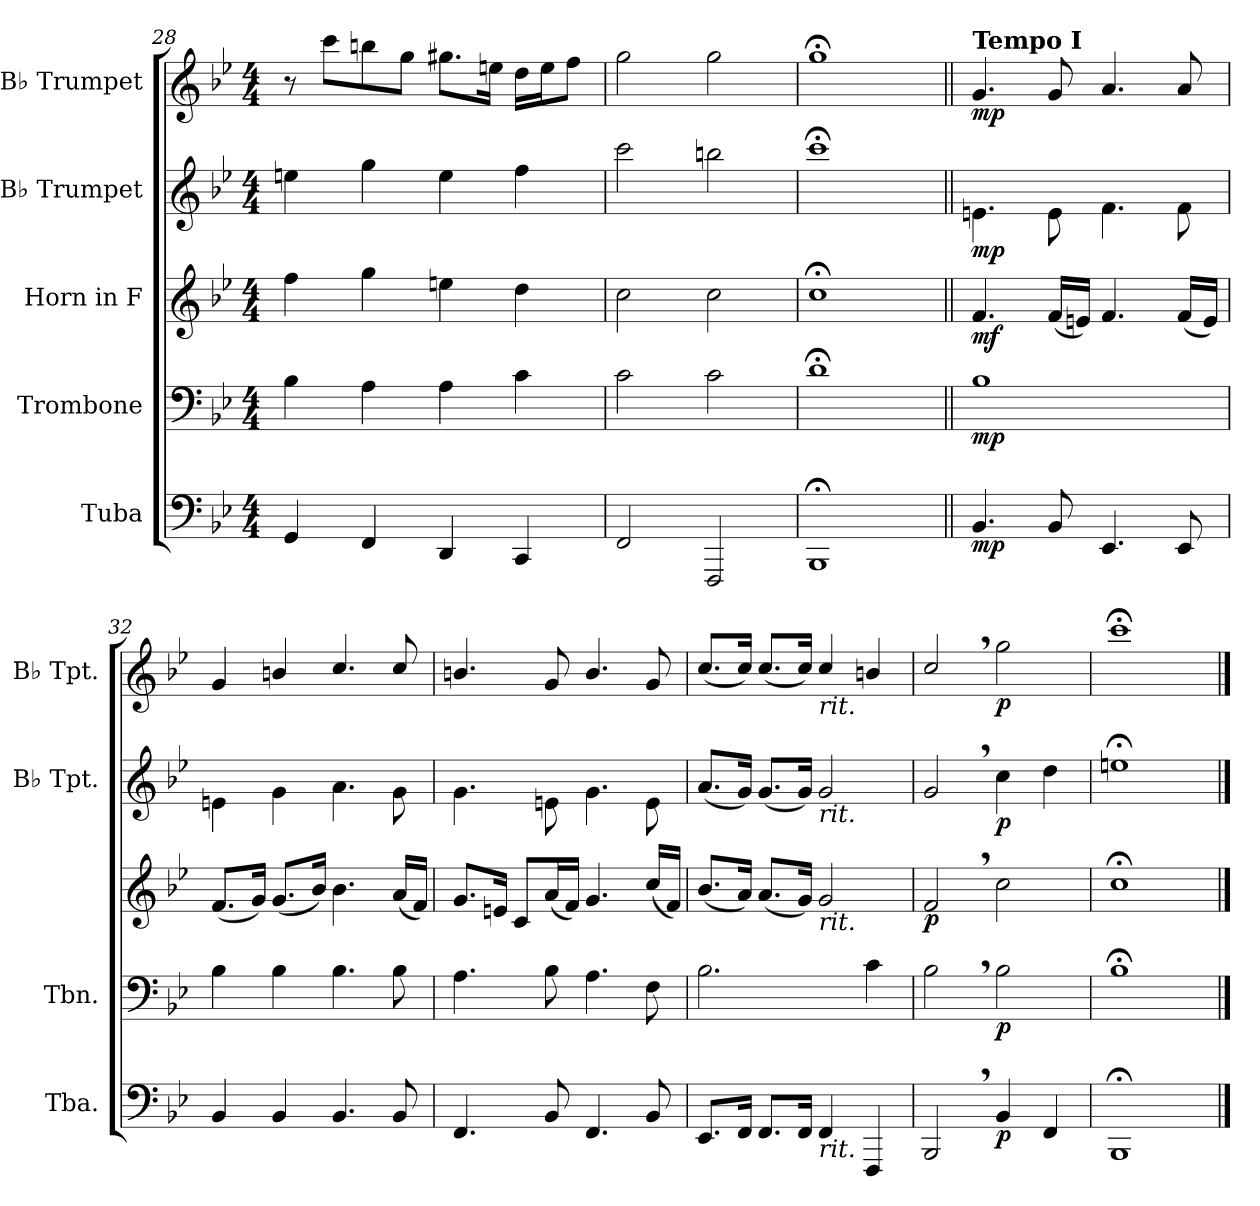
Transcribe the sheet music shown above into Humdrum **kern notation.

**kern	**dynam	**kern	**dynam	**kern	**dynam	**kern	**dynam	**kern	**dynam
*part5	*part5	*part4	*part4	*part3	*part3	*part2	*part2	*part1	*part1
*staff5	*staff5	*staff4	*staff4	*staff3	*staff3	*staff2	*staff2	*staff1	*staff1
*I"Tuba	*	*I"Trombone	*	*I"Horn in F	*	*I"B♭ Trumpet	*	*I"B♭ Trumpet	*
*I'Tba.	*	*I'Tbn.	*	*	*	*I'B♭ Tpt.	*	*I'B♭ Tpt.	*
*clefF4	*	*clefF4	*	*clefG2	*	*clefG2	*	*clefG2	*
*	*	*	*	*ITrd4c7	*	*ITrd1c2	*	*ITrd1c2	*
*k[b-e-]	*	*k[b-e-]	*	*k[b-e-a-]	*	*k[b-e-a-d-]	*	*k[b-e-a-d-]	*
*M4/4	*	*M4/4	*	*M4/4	*	*M4/4	*	*M4/4	*
=28	=28	=28	=28	=28	=28	=28	=28	=28	=28
4GG/	.	4B-\	.	4b-\	.	4ddn\	.	8r	.
.	.	.	.	.	.	.	.	8bb-\L	.
4FF/	.	4A\	.	4cc\	.	4ff\	.	8aan\	.
.	.	.	.	.	.	.	.	8ff\J	.
4DD/	.	4A\	.	4an\	.	4dd\	.	8.ff#X\L	.
.	.	.	.	.	.	.	.	16ddn\Jk	.
4CC/	.	4c\	.	4g\	.	4ee-\	.	16cc\LL	.
.	.	.	.	.	.	.	.	16dd\J	.
.	.	.	.	.	.	.	.	8ee-\J	.
!!LO:PB:g=z
=29	=29	=29	=29	=29	=29	=29	=29	=29	=29
2FF/	.	2c\	.	2f\	.	2bb-\	.	2ff\	.
2FFF/	.	2c\	.	2f\	.	2aan\	.	2ff\	.
=30	=30	=30	=30	=30	=30	=30	=30	=30	=30
1BBB-;<Z	.	1d;<Z	.	1f;<Z	.	1bb-;<Z	.	1ff;<Z	.
=31||	=31||	=31||	=31||	=31||	=31||	=31||	=31||	=31||	=31||
*	*	*	*	*	*	*	*	*MM55	*
!	!	!	!	!	!	!	!	!LO:TX:a:B:t=Tempo I	!
!	!LO:DY:b	!	!LO:DY:b	!	!LO:DY:b	!	!LO:DY:b	!	!LO:DY:b
4.BB-/	mp	1B-	mp	4.B-/	mf	4.dn\	mp	4.f/	mp
8BB-/	.	.	.	(16B-/LL	.	8d\	.	8f/	.
.	.	.	.	16An/JJ)	.	.	.	.	.
4.EE-/	.	.	.	4.B-/	.	4.e-\	.	4.g/	.
8EE-/	.	.	.	(16B-/LL	.	8e-\	.	8g/	.
.	.	.	.	16A/JJ)	.	.	.	.	.
=32	=32	=32	=32	=32	=32	=32	=32	=32	=32
4BB-/	.	4B-\	.	(8.B-/L	.	4dn\	.	4f/	.
.	.	.	.	16c/Jk)	.	.	.	.	.
4BB-/	.	4B-\	.	(8.c/L	.	4f\	.	4an/	.
.	.	.	.	16e-/Jk)	.	.	.	.	.
4.BB-/	.	4.B-\	.	4.e-\	.	4.g\	.	4.b-/	.
8BB-/	.	8B-\	.	(16d/LL	.	8f\	.	8b-/	.
.	.	.	.	16B-/JJ)	.	.	.	.	.
=33	=33	=33	=33	=33	=33	=33	=33	=33	=33
4.FF/	.	4.A\	.	8.c/L	.	4.f\	.	4.an/	.
.	.	.	.	16An/Jk	.	.	.	.	.
.	.	.	.	8F/L	.	.	.	.	.
8BB-/	.	8B-\	.	(16d/L	.	8dn\	.	8f/	.
.	.	.	.	16B-/JJ)	.	.	.	.	.
4.FF/	.	4.A\	.	4.c/	.	4.f\	.	4.a/	.
8BB-/	.	8F\	.	(16f/LL	.	8d\	.	8f/	.
.	.	.	.	16B-/JJ)	.	.	.	.	.
!!LO:LB:g=z
=34	=34	=34	=34	=34	=34	=34	=34	=34	=34
8.EE-/L	.	2.B-\	.	(8.e-/L	.	(8.g/L	.	(8.b-/L	.
16FF/Jk	.	.	.	16d/Jk)	.	16f/Jk)	.	16b-/Jk)	.
8.FF/L	.	.	.	(8.d/L	.	(8.f/L	.	(8.b-/L	.
16FF/Jk	.	.	.	16c/Jk)	.	16f/Jk)	.	16b-/Jk)	.
*	*	*	*	*	*	*	*	*MM46	*
!	!	!	!	!	!	!	!	!LO:TX:b:i:t=rit.	!
!	!	!	!	!	!	!LO:TX:b:i:t=rit.	!	!	!
!	!	!	!	!LO:TX:b:i:t=rit.	!	!	!	!	!
!LO:TX:b:i:t=rit.	!	!	!	!	!	!	!	!	!
4FF/	.	.	.	2c/	.	2f/	.	4b-/	.
*	*	*	*	*	*	*	*	*MM45	*
4FFF/	.	4c\	.	.	.	.	.	4an/	.
=35	=35	=35	=35	=35	=35	=35	=35	=35	=35
*	*	*	*	*	*	*	*	*MM42	*
!	!	!	!	!	!LO:DY:b	!	!	!	!
2BBB-,/	.	2B-,\	.	2B-,/	p	2f,/	.	2b-,/	.
!	!LO:DY:b	!	!LO:DY:b	!	!	!	!LO:DY:b	!	!LO:DY:b
4BB-/	p	2B-\	p	2f\	.	4b-\	p	2ff\	p
4FF/	.	.	.	.	.	4cc\	.	.	.
=36	=36	=36	=36	=36	=36	=36	=36	=36	=36
1BBB-;<	.	1B-;<	.	1f;<	.	1ddn;<	.	1bb-;<	.
==	==	==	==	==	==	==	==	==	==
*-	*-	*-	*-	*-	*-	*-	*-	*-	*-
